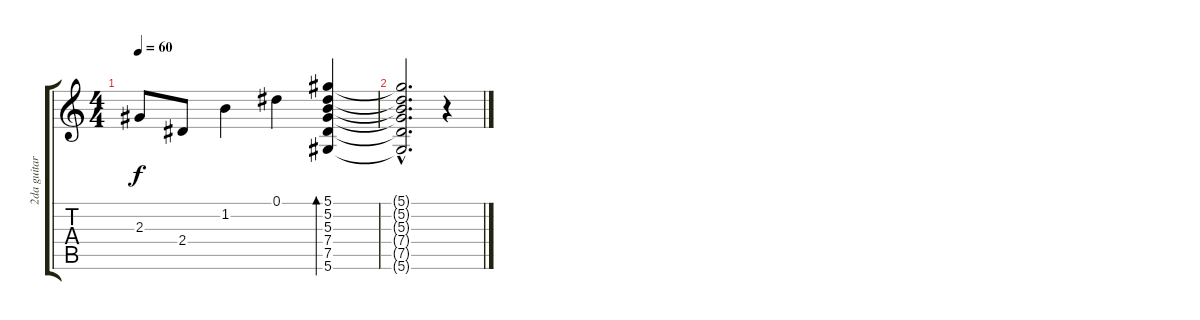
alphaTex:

\track ("2da guitarra" "2da guitar") {instrument acousticguitarnylon}
\staff {score tabs}
\tuning (Eb4 Bb3 Gb3 Db3 Ab2 Eb2) {hide}
\ts (4 4)
\tempo 60
\clef g2
\ks c
2.3.8{dy f} 2.4.8 1.2.4 0.1.4 (5.1 5.2 5.3 7.4 7.5 5.6).4{bd 240} |
(5.1{hac t} 5.2{hac t} 5.3{hac t} 7.4{hac t} 7.5{hac t} 5.6{hac t}).2{d} r.4
